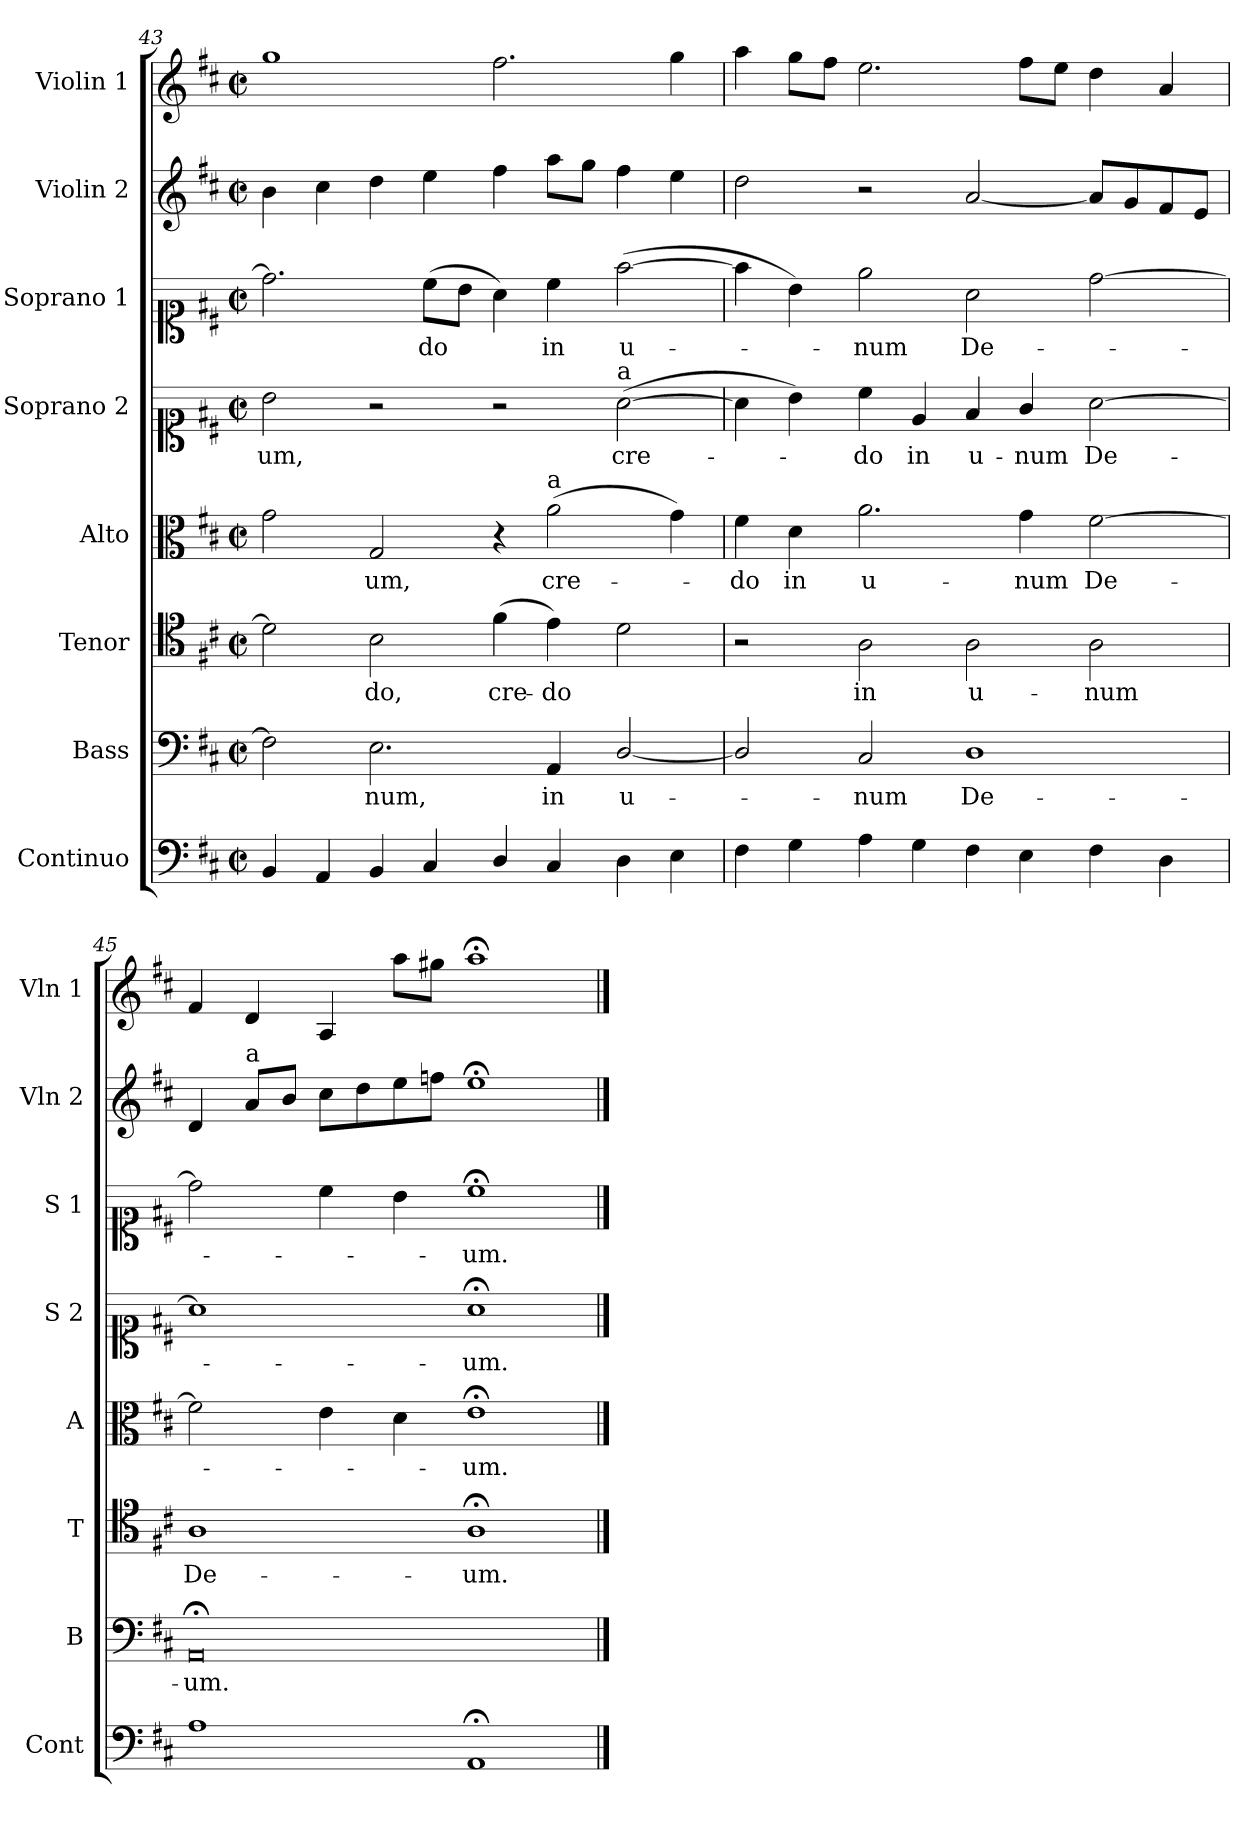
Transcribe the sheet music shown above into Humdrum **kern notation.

**kern	**kern	**text	**kern	**text	**kern	**text	**kern	**text	**kern	**text	**kern	**kern
*part8	*part7	*part7	*part6	*part6	*part5	*part5	*part4	*part4	*part3	*part3	*part2	*part1
*staff8	*staff7	*staff7	*staff6	*staff6	*staff5	*staff5	*staff4	*staff4	*staff3	*staff3	*staff2	*staff1
*I"Continuo	*I"Bass	*	*I"Tenor	*	*I"Alto	*	*I"Soprano 2	*	*I"Soprano 1	*	*I"Violin 2	*I"Violin 1
*I'Cont	*I'B	*	*I'T	*	*I'A	*	*I'S 2	*	*I'S 1	*	*I'Vln 2	*I'Vln 1
*clefF4	*clefF4	*	*clefC4	*	*clefC3	*	*clefC1	*	*clefC1	*	*clefG2	*clefG2
*k[f#c#]	*k[f#c#]	*	*k[f#c#]	*	*k[f#c#]	*	*k[f#c#]	*	*k[f#c#]	*	*k[f#c#]	*k[f#c#]
*M4/2	*M4/2	*	*M4/2	*	*M4/2	*	*M4/2	*	*M4/2	*	*M4/2	*M4/2
*met(c|)	*met(c|)	*	*met(c|)	*	*met(c|)	*	*met(c|)	*	*met(c|)	*	*met(c|)	*met(c|)
=43	=43	=43	=43	=43	=43	=43	=43	=43	=43	=43	=43	=43
!	!	!	!	!	!	!	!	!LO:LY:b	!	!	!	!
4BB/	2F#\]	.	2d\]	.	2g\	.	2b\	-um,	2.dd\]	.	4b\	1gg
4AA/	.	.	.	.	.	.	.	.	.	.	4cc#\	.
!	!	!LO:LY:b	!	!LO:LY:b	!	!LO:LY:b	!	!	!	!	!	!
4BB/	2.E\	-num,	2B\	-do,	2G/	-um,	2r	.	.	.	4dd\	.
!	!	!	!	!	!	!	!	!	!	!LO:LY:b	!	!
4C#/	.	.	.	.	.	.	.	.	(8cc#\L	-do	4ee\	.
.	.	.	.	.	.	.	.	.	8b\J	.	.	.
!	!	!	!	!LO:LY:b	!	!	!	!	!	!	!	!
4D/	.	.	(4f#\	cre-	4r	.	2r	.	4a\)	.	4ff#\	2.ff#\
!	!	!	!	!	!LO:TX:a:t=a	!	!	!	!	!	!	!
!	!	!LO:LY:b	!	!LO:LY:b	!	!LO:LY:b	!	!	!	!LO:LY:b	!	!
4C#/	4AA/	in	4e\)	-do	(2a\	cre-	.	.	4cc#\	in	8aa\L	.
.	.	.	.	.	.	.	.	.	.	.	8gg\J	.
!	!	!	!	!	!	!	!LO:TX:a:t=a	!	!	!	!	!
!	!	!LO:LY:b	!	!	!	!	!	!LO:LY:b	!	!LO:LY:b	!	!
4D\	[2D/	u-	2d\	.	.	.	([2a\	cre-	([2ff#\	u-	4ff#\	.
4E\	.	.	.	.	4g\)	.	.	.	.	.	4ee\	4gg\
=44	=44	=44	=44	=44	=44	=44	=44	=44	=44	=44	=44	=44
!	!	!	!	!	!	!LO:LY:b	!	!	!	!	!	!
4F#\	2D/]	.	2r	.	4f#\	-do	4a\]	.	4ff#\]	.	2dd\	4aa\
!	!	!	!	!	!	!LO:LY:b	!	!	!	!	!	!
4G\	.	.	.	.	4d\	in	4b\)	.	4b\)	.	.	8gg\L
.	.	.	.	.	.	.	.	.	.	.	.	8ff#\J
!	!	!LO:LY:b	!	!LO:LY:b	!	!LO:LY:b	!	!LO:LY:b	!	!LO:LY:b	!	!
4A\	2C#/	-num	2A\	in	2.a\	u-	4cc#\	-do	2ee\	-num	2r	2.ee\
!	!	!	!	!	!	!	!	!LO:LY:b	!	!	!	!
4G\	.	.	.	.	.	.	4e/	in	.	.	.	.
!	!	!LO:LY:b	!	!LO:LY:b	!	!	!	!LO:LY:b	!	!LO:LY:b	!	!
4F#\	1D	De-	2A\	u-	.	.	4f#/	u-	2a\	De-	[2a/	.
!	!	!	!	!	!	!LO:LY:b	!	!LO:LY:b	!	!	!	!
4E\	.	.	.	.	4g\	-num	4g/	-num	.	.	.	8ff#\L
.	.	.	.	.	.	.	.	.	.	.	.	8ee\J
!	!	!	!	!LO:LY:b	!	!LO:LY:b	!	!LO:LY:b	!	!	!	!
4F#\	.	.	2A\	-num	[2f#\	De-	[2a\	De-	[2dd\	.	8a/L]	4dd\
.	.	.	.	.	.	.	.	.	.	.	8g/	.
4D\	.	.	.	.	.	.	.	.	.	.	8f#/	4a/
.	.	.	.	.	.	.	.	.	.	.	8e/J	.
=45	=45	=45	=45	=45	=45	=45	=45	=45	=45	=45	=45	=45
!	!	!LO:LY:b	!	!LO:LY:b	!	!	!	!	!	!	!	!
1A	0AA;<	-um.	1A	De-	2f#\]	.	1a]	.	2dd\]	.	4d/	4f#/
!	!	!	!	!	!	!	!	!	!	!	!LO:TX:a:t=a	!
.	.	.	.	.	.	.	.	.	.	.	8a/L	4d/
.	.	.	.	.	.	.	.	.	.	.	8b/J	.
.	.	.	.	.	4e\	.	.	.	4cc#\	.	8cc#\L	4A/
.	.	.	.	.	.	.	.	.	.	.	8dd\	.
.	.	.	.	.	4d\	.	.	.	4b\	.	8ee\	8aa\L
.	.	.	.	.	.	.	.	.	.	.	8ffn\J	8gg#X\J
!	!	!	!	!LO:LY:b	!	!LO:LY:b	!	!LO:LY:b	!	!LO:LY:b	!	!
1AA;<	.	.	1A;<	-um.	1e;<	-um.	1a;<	-um.	1cc#;<	-um.	1ee;<	1aa;<
==	==	==	==	==	==	==	==	==	==	==	==	==
*-	*-	*-	*-	*-	*-	*-	*-	*-	*-	*-	*-	*-
